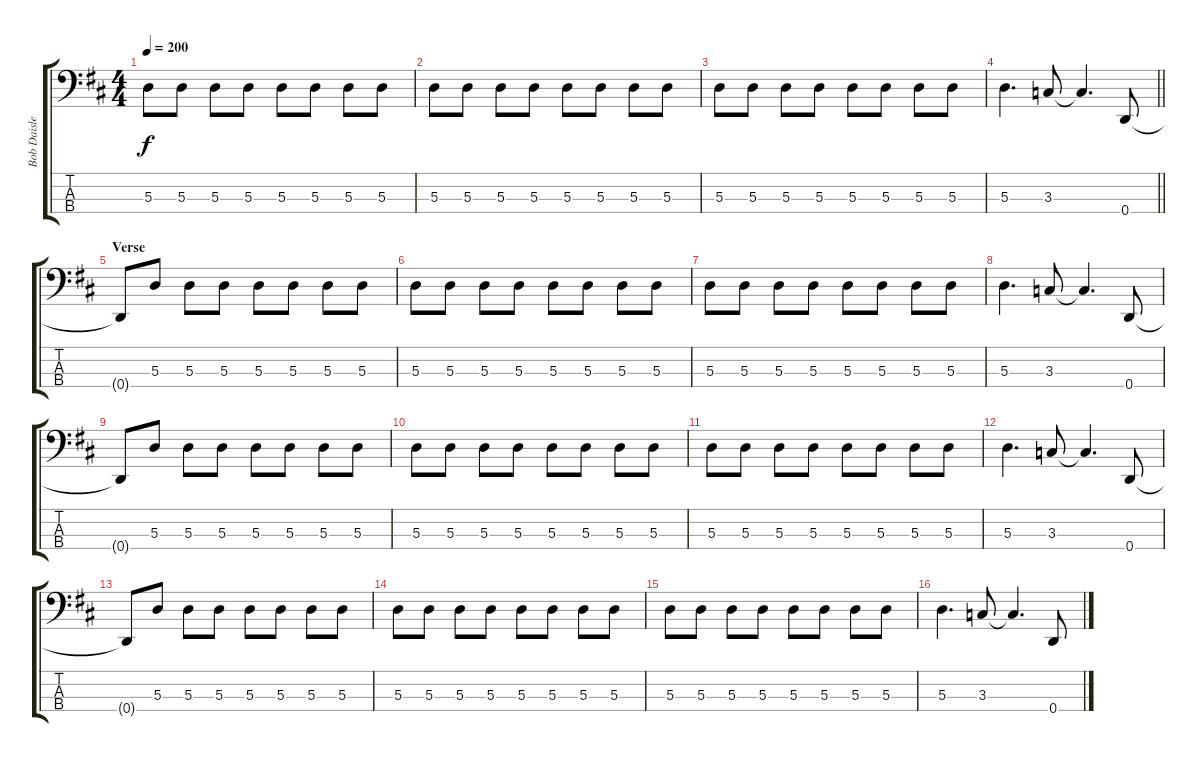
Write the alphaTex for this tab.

\track ("Bob Daisley" "Bob Daisle") {instrument electricbassfinger}
\staff {score tabs}
\tuning (G2 D2 A1 D1) {hide}
\ts (4 4)
\tempo 200
\clef f4
\ks d
5.3.8{dy f} 5.3.8 5.3.8 5.3.8 5.3.8 5.3.8 5.3.8 5.3.8 |
5.3.8 5.3.8 5.3.8 5.3.8 5.3.8 5.3.8 5.3.8 5.3.8 |
5.3.8 5.3.8 5.3.8 5.3.8 5.3.8 5.3.8 5.3.8 5.3.8 |
\barLineRight lightlight
5.3.4{d} 3.3.8 3.3{t}.4{d} 0.4.8 |
\section ("" "Verse")
0.4{t}.8 5.3.8 5.3.8 5.3.8 5.3.8 5.3.8 5.3.8 5.3.8 |
5.3.8 5.3.8 5.3.8 5.3.8 5.3.8 5.3.8 5.3.8 5.3.8 |
5.3.8 5.3.8 5.3.8 5.3.8 5.3.8 5.3.8 5.3.8 5.3.8 |
5.3.4{d} 3.3.8 3.3{t}.4{d} 0.4.8 |
0.4{t}.8 5.3.8 5.3.8 5.3.8 5.3.8 5.3.8 5.3.8 5.3.8 |
5.3.8 5.3.8 5.3.8 5.3.8 5.3.8 5.3.8 5.3.8 5.3.8 |
5.3.8 5.3.8 5.3.8 5.3.8 5.3.8 5.3.8 5.3.8 5.3.8 |
5.3.4{d} 3.3.8 3.3{t}.4{d} 0.4.8 |
0.4{t}.8 5.3.8 5.3.8 5.3.8 5.3.8 5.3.8 5.3.8 5.3.8 |
5.3.8 5.3.8 5.3.8 5.3.8 5.3.8 5.3.8 5.3.8 5.3.8 |
5.3.8 5.3.8 5.3.8 5.3.8 5.3.8 5.3.8 5.3.8 5.3.8 |
5.3.4{d} 3.3.8 3.3{t}.4{d} 0.4.8
